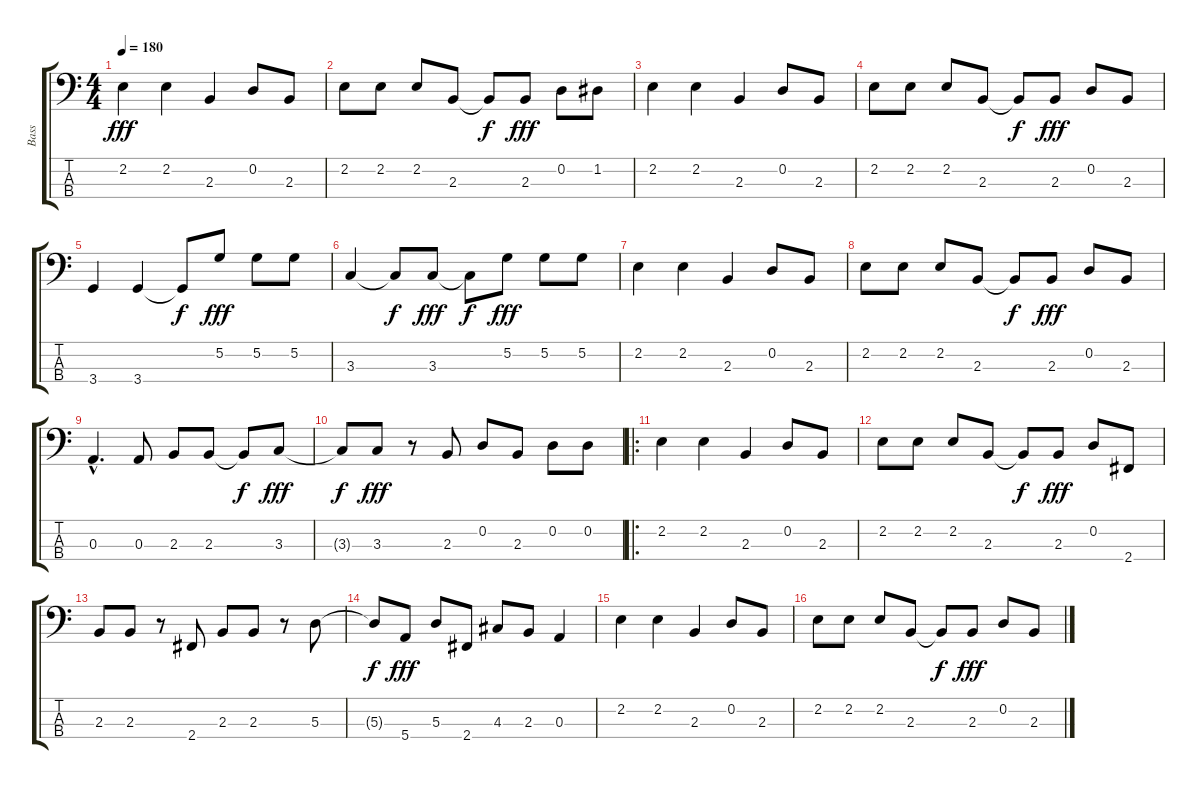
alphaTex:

\track ("Bass" "Bass") {instrument electricbassfinger}
\staff {score tabs}
\tuning (G2 D2 A1 E1) {hide}
\ts (4 4)
\tempo 180
\clef f4
\ks c
2.2.4{dy fff} 2.2.4 2.3.4 0.2.8 2.3.8 |
2.2.8 2.2.8 2.2.8 2.3.8 2.3{t}.8{dy f} 2.3.8{dy fff} 0.2.8 1.2.8 |
2.2.4 2.2.4 2.3.4 0.2.8 2.3.8 |
2.2.8 2.2.8 2.2.8 2.3.8 2.3{t}.8{dy f} 2.3.8{dy fff} 0.2.8 2.3.8 |
3.4.4 3.4.4 3.4{t}.8{dy f} 5.2.8{dy fff} 5.2.8 5.2.8 |
3.3.4 3.3{t}.8{dy f} 3.3.8{dy fff} 3.3{t}.8{dy f} 5.2.8{dy fff} 5.2.8 5.2.8 |
2.2.4 2.2.4 2.3.4 0.2.8 2.3.8 |
2.2.8 2.2.8 2.2.8 2.3.8 2.3{t}.8{dy f} 2.3.8{dy fff} 0.2.8 2.3.8 |
0.3{hac}.4{d} 0.3.8 2.3.8 2.3.8 2.3{t}.8{dy f} 3.3.8{dy fff} |
3.3{t}.8{dy f} 3.3.8{dy fff} r.8 2.3.8 0.2.8 2.3.8 0.2.8 0.2.8 |
\ro
2.2.4 2.2.4 2.3.4 0.2.8 2.3.8 |
2.2.8 2.2.8 2.2.8 2.3.8 2.3{t}.8{dy f} 2.3.8{dy fff} 0.2.8 2.4.8 |
2.3.8 2.3.8 r.8 2.4.8 2.3.8 2.3.8 r.8 5.3.8 |
5.3{t}.8{dy f} 5.4.8{dy fff} 5.3.8 2.4.8 4.3.8 2.3.8 0.3.4 |
2.2.4 2.2.4 2.3.4 0.2.8 2.3.8 |
2.2.8 2.2.8 2.2.8 2.3.8 2.3{t}.8{dy f} 2.3.8{dy fff} 0.2.8 2.3.8
